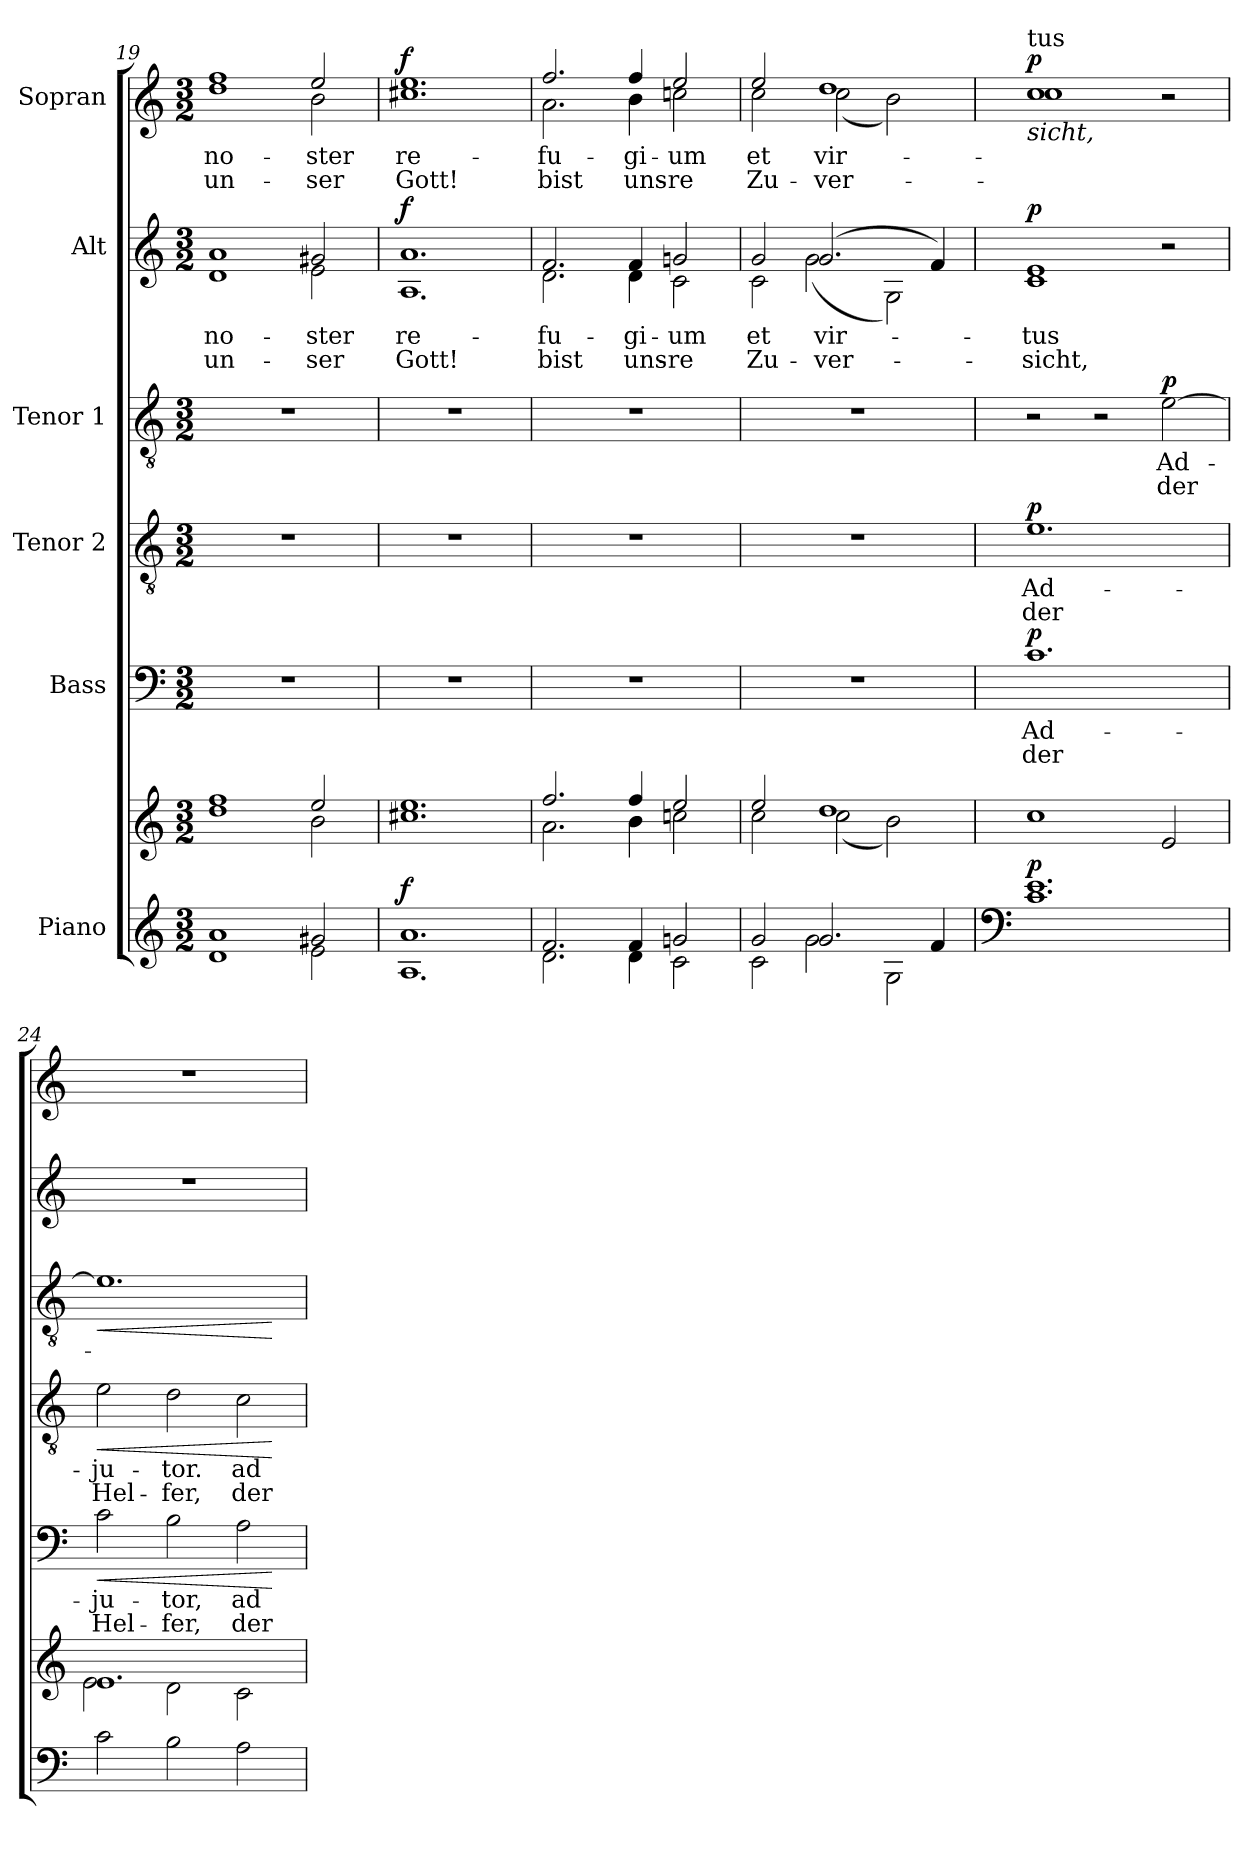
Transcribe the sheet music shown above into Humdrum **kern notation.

**kern	**kern	**dynam	**kern	**text	**text	**dynam	**kern	**text	**text	**dynam	**kern	**text	**text	**dynam	**kern	**text	**text	**dynam	**kern	**text	**text	**dynam
*part6	*part6	*part6	*part5	*part5	*part5	*part5	*part4	*part4	*part4	*part4	*part3	*part3	*part3	*part3	*part2	*part2	*part2	*part2	*part1	*part1	*part1	*part1
*staff7	*staff6	*staff6/7	*staff5	*staff5	*staff5	*staff5	*staff4	*staff4	*staff4	*staff4	*staff3	*staff3	*staff3	*staff3	*staff2	*staff2	*staff2	*staff2	*staff1	*staff1	*staff1	*staff1
*I"Piano	*	*	*I"Bass	*	*	*	*I"Tenor 2	*	*	*	*I"Tenor 1	*	*	*	*I"Alt	*	*	*	*I"Sopran	*	*	*
*clefG2	*clefG2	*	*clefF4	*	*	*	*clefGv2	*	*	*	*clefGv2	*	*	*	*clefG2	*	*	*	*clefG2	*	*	*
*k[]	*k[]	*	*k[]	*	*	*	*k[]	*	*	*	*k[]	*	*	*	*k[]	*	*	*	*k[]	*	*	*
*M3/2	*M3/2	*	*M3/2	*	*	*	*M3/2	*	*	*	*M3/2	*	*	*	*M3/2	*	*	*	*M3/2	*	*	*
=19	=19	=19	=19	=19	=19	=19	=19	=19	=19	=19	=19	=19	=19	=19	=19	=19	=19	=19	=19	=19	=19	=19
*^	*^	*	*	*	*	*	*	*	*	*	*	*	*	*	*	*	*	*	*	*	*	*
!	!	!	!	!	!	!	!	!	!	!	!	!	!	!	!	!	!	!LO:LY:b	!LO:LY:b	!	!	!LO:LY:b	!LO:LY:b	!
*	*	*	*	*	*	*	*	*	*	*	*	*	*	*	*	*	*^	*	*	*	*^	*	*	*
1a	1d	1ff	1dd	.	1.r	.	.	.	1.r	.	.	.	1.r	.	.	.	1a	1d	-no-	un-	.	1ff	1dd	-no-	un-	.
!	!	!	!	!	!	!	!	!	!	!	!	!	!	!	!	!	!	!	!LO:LY:b	!LO:LY:b	!	!	!	!LO:LY:b	!LO:LY:b	!
2g#X/	2e\	2ee/	2b\	.	.	.	.	.	.	.	.	.	.	.	.	.	2g#X/	2e\	-ster	-ser	.	2ee/	2b\	-ster	-ser	.
=20	=20	=20	=20	=20	=20	=20	=20	=20	=20	=20	=20	=20	=20	=20	=20	=20	=20	=20	=20	=20	=20	=20	=20	=20	=20	=20
!	!	!	!	!LO:DY:a=2	!	!	!	!	!	!	!	!	!	!	!	!	!	!	!LO:LY:b	!LO:LY:b	!LO:DY:a	!	!	!LO:LY:b	!LO:LY:b	!LO:DY:a
1.a	1.A	1.ee	1.cc#X	f	1.r	.	.	.	1.r	.	.	.	1.r	.	.	.	1.a	1.A	re-	Gott!	f	1.ee	1.cc#X	re-	Gott!	f
=21	=21	=21	=21	=21	=21	=21	=21	=21	=21	=21	=21	=21	=21	=21	=21	=21	=21	=21	=21	=21	=21	=21	=21	=21	=21	=21
!	!	!	!	!	!	!	!	!	!	!	!	!	!	!	!	!	!	!	!LO:LY:b	!LO:LY:b	!	!	!	!LO:LY:b	!LO:LY:b	!
2.f/	2.d\	2.ff/	2.a\	.	1.r	.	.	.	1.r	.	.	.	1.r	.	.	.	2.f/	2.d\	-fu-	bist	.	2.ff/	2.a\	-fu-	bist	.
!	!	!	!	!	!	!	!	!	!	!	!	!	!	!	!	!	!	!	!LO:LY:b	!LO:LY:b	!	!	!	!LO:LY:b	!LO:LY:b	!
4f/	4d\	4ff/	4b\	.	.	.	.	.	.	.	.	.	.	.	.	.	4f/	4d\	-gi-	uns-	.	4ff/	4b\	-gi-	uns-	.
!	!	!	!	!	!	!	!	!	!	!	!	!	!	!	!	!	!	!	!LO:LY:b	!LO:LY:b	!	!	!	!LO:LY:b	!LO:LY:b	!
2gn/	2c\	2ee/	2ccn\	.	.	.	.	.	.	.	.	.	.	.	.	.	2gn/	2c\	-um	-re	.	2ee/	2ccn\	-um	-re	.
=22	=22	=22	=22	=22	=22	=22	=22	=22	=22	=22	=22	=22	=22	=22	=22	=22	=22	=22	=22	=22	=22	=22	=22	=22	=22	=22
!	!	!	!	!	!	!	!	!	!	!	!	!	!	!	!	!	!	!	!LO:LY:b	!LO:LY:b	!	!	!	!LO:LY:b	!LO:LY:b	!
2g/	2c\	2ee/	2cc\	.	1.r	.	.	.	1.r	.	.	.	1.r	.	.	.	2g/	2c\	et	Zu-	.	2ee/	2cc\	et	Zu-	.
!	!	!	!	!	!	!	!	!	!	!	!	!	!	!	!	!	!	!	!LO:LY:b	!LO:LY:b	!	!	!	!LO:LY:b	!LO:LY:b	!
2.g/	2g\	1dd	(2cc\	.	.	.	.	.	.	.	.	.	.	.	.	.	(2.g/	(2g\	vir-	-ver-	.	1dd	(2cc\	vir -	-ver -	.
.	2G\	.	2b\)	.	.	.	.	.	.	.	.	.	.	.	.	.	.	2G\)	.	.	.	.	2b\)	.	.	.
4f/	.	.	.	.	.	.	.	.	.	.	.	.	.	.	.	.	4f/)	.	.	.	.	.	.	.	.	.
*v	*v	*	*	*	*	*	*	*	*	*	*	*	*	*	*	*	*	*	*	*	*	*	*	*	*	*
*	*v	*v	*	*	*	*	*	*	*	*	*	*	*	*	*	*	*	*	*	*	*	*	*	*	*
!!LO:PB:g=z	!!
=23	=23	=23	=23	=23	=23	=23	=23	=23	=23	=23	=23	=23	=23	=23	=23	=23	=23	=23	=23	=23	=23	=23	=23	=23
*clefF4	*	*	*	*	*	*	*	*	*	*	*	*	*	*	*	*	*	*	*	*	*	*	*	*
!	!	!	!	!	!	!	!	!	!	!	!	!	!	!	!	!	!	!	!	!LO:TX:a:t=tus	!	!	!	!
!	!	!	!	!	!	!	!	!	!	!	!	!	!	!	!	!	!	!	!	!LO:TX:b:i:t=sicht,	!	!	!	!
!	!	!LO:DY:a=2	!	!LO:LY:b	!LO:LY:b	!LO:DY:a	!	!LO:LY:b	!LO:LY:b	!LO:DY:a	!	!	!	!	!	!	!LO:LY:b	!LO:LY:b	!LO:DY:a	!	!	!	!	!LO:DY:a
1.c 1.e	1cc	p	1.c	Ad-	der	p	1.e	Ad-	der	p	2r	.	.	.	1e	1c	-tus	-sicht,	p	1cc	1cc	.	.	p
.	.	.	.	.	.	.	.	.	.	.	2r	.	.	.	.	.	.	.	.	.	.	.	.	.
!	!	!	!	!	!	!	!	!	!	!	!	!LO:LY:b	!LO:LY:b	!LO:DY:a	!	!	!	!	!	!	!	!	!	!
.	2e/	.	.	.	.	.	.	.	.	.	[2e\	Ad-	der	p	2r	2ryy	.	.	.	2r	2ryy	.	.	.
=24	=24	=24	=24	=24	=24	=24	=24	=24	=24	=24	=24	=24	=24	=24	=24	=24	=24	=24	=24	=24	=24	=24	=24	=24
*	*^	*	*	*	*	*	*	*	*	*	*	*	*	*	*	*	*	*	*	*	*	*	*	*
!	!	!	!	!	!LO:LY:b	!LO:LY:b	!LO:HP:b	!	!LO:LY:b	!LO:LY:b	!LO:HP:b	!	!	!	!LO:HP:b	!	!	!	!	!	!	!	!	!	!
*	*	*	*	*	*	*	*	*	*	*	*	*	*	*	*	*v	*v	*	*	*	*	*	*	*	*
*	*	*	*	*	*	*	*	*	*	*	*	*	*	*	*	*	*	*	*	*v	*v	*	*	*
2c\	1.e	2e\	.	2c\	-ju-	Hel-	<	2e\	-ju-	Hel-	<	1.e]	.	.	<	1.r	.	.	.	1.r	.	.	.
!	!	!	!	!	!LO:LY:b	!LO:LY:b	!	!	!LO:LY:b	!LO:LY:b	!	!	!	!	!	!	!	!	!	!	!	!	!
2B\	.	2d\	.	2B\	-tor,	-fer,	.	2d\	-tor.	-fer,	.	.	.	.	.	.	.	.	.	.	.	.	.
!	!	!	!	!	!LO:LY:b	!LO:LY:b	!	!	!LO:LY:b	!LO:LY:b	!	!	!	!	!	!	!	!	!	!	!	!	!
2A\	.	2c\	.	2A\	ad-	der	.	2c\	ad-	der	.	.	.	.	.	.	.	.	.	.	.	.	.
*	*v	*v	*	*	*	*	*	*	*	*	*	*	*	*	*	*	*	*	*	*	*	*	*
.	.	.	.	.	.	[	.	.	.	[	.	.	.	[	.	.	.	.	.	.	.	.
=	=	=	=	=	=	=	=	=	=	=	=	=	=	=	=	=	=	=	=	=	=	=
*-	*-	*-	*-	*-	*-	*-	*-	*-	*-	*-	*-	*-	*-	*-	*-	*-	*-	*-	*-	*-	*-	*-
